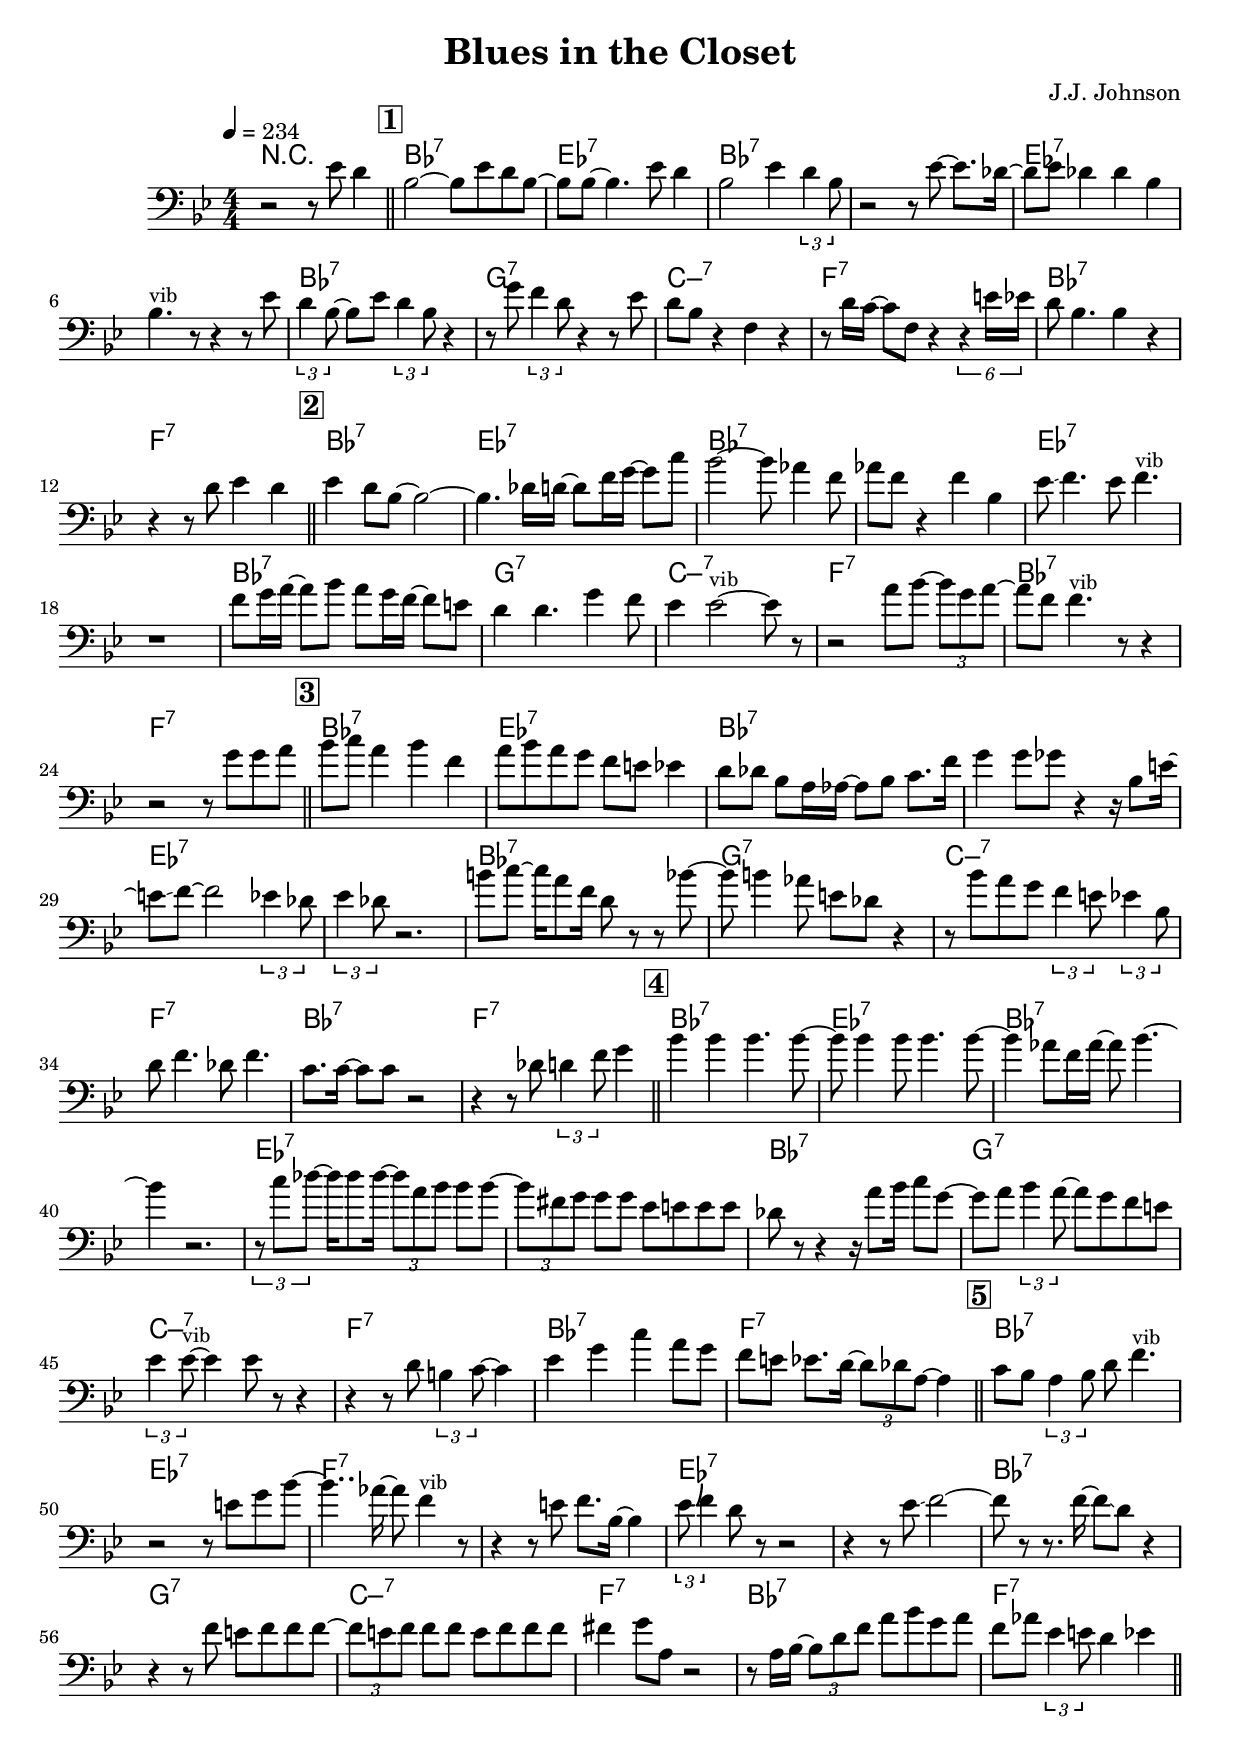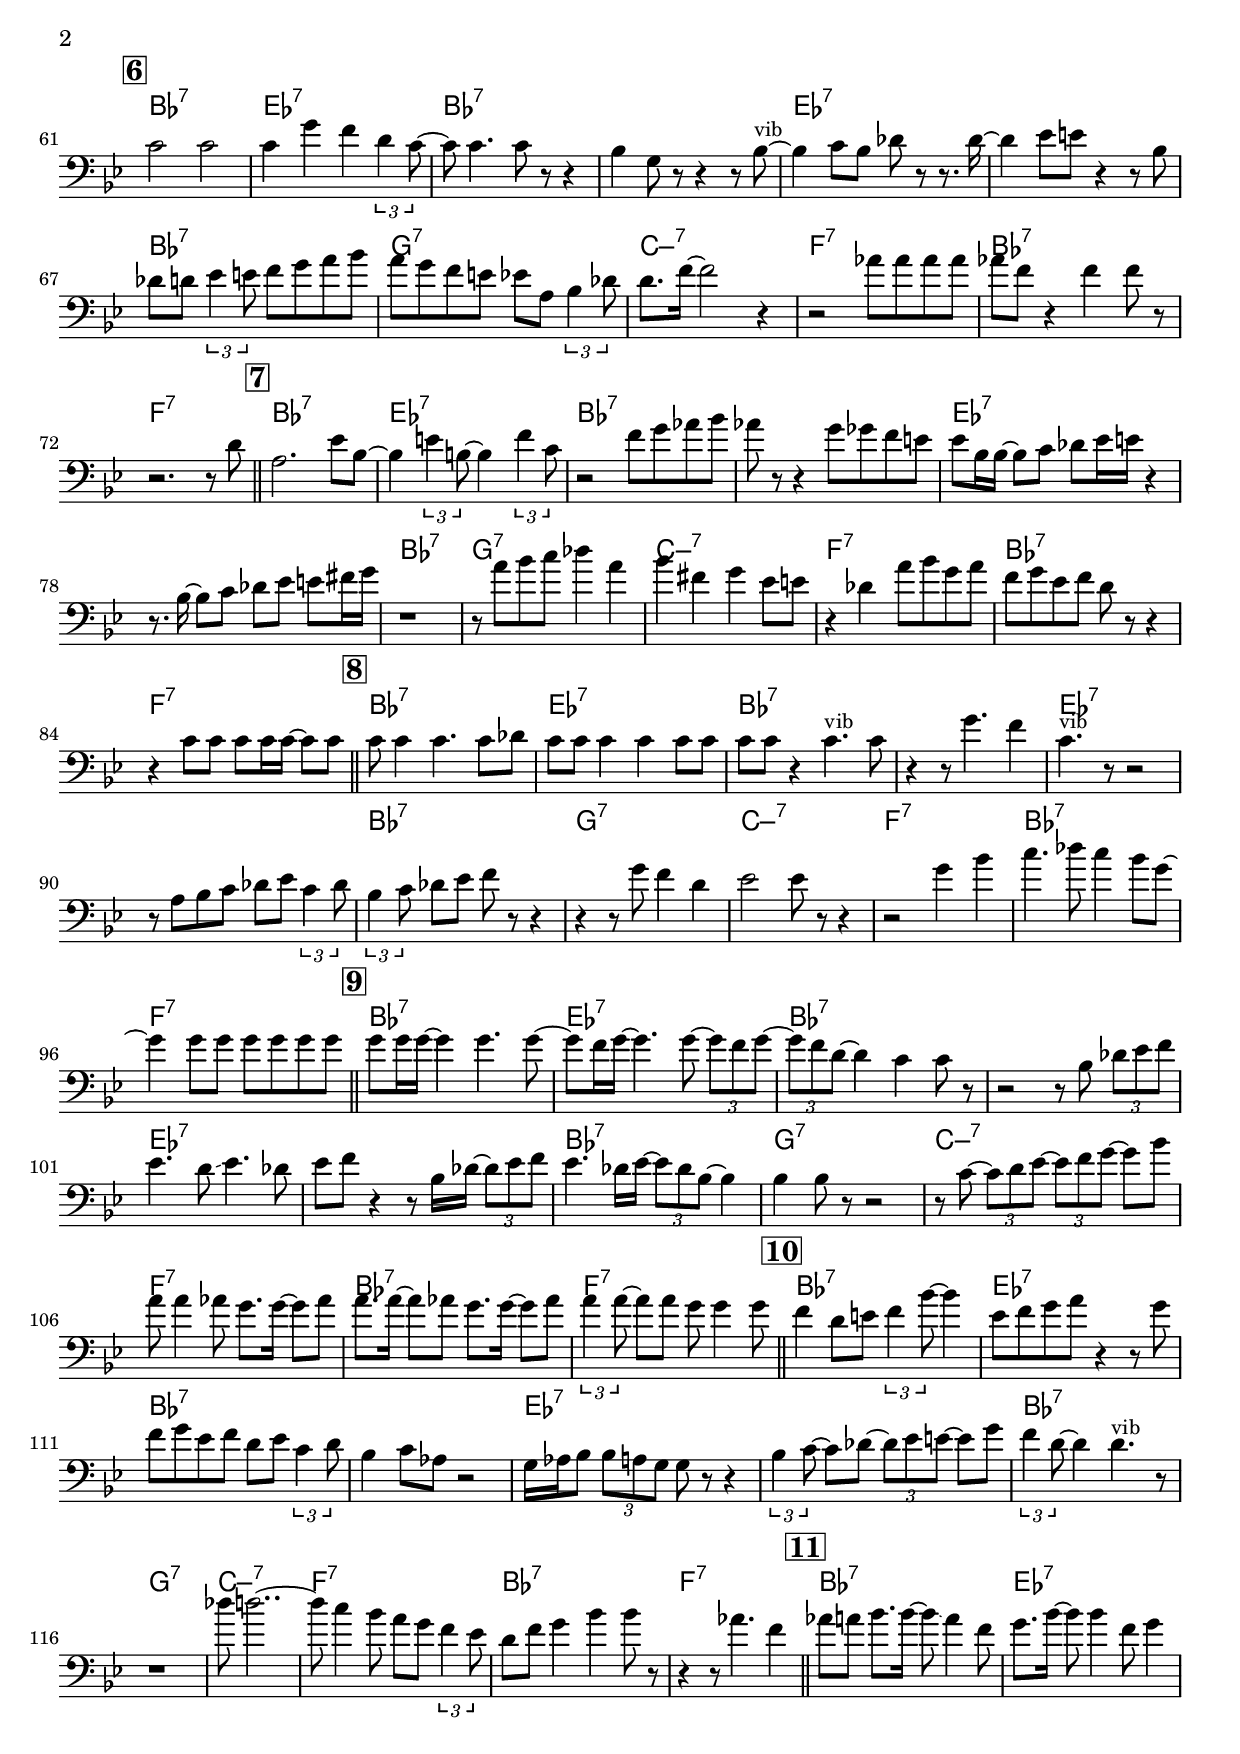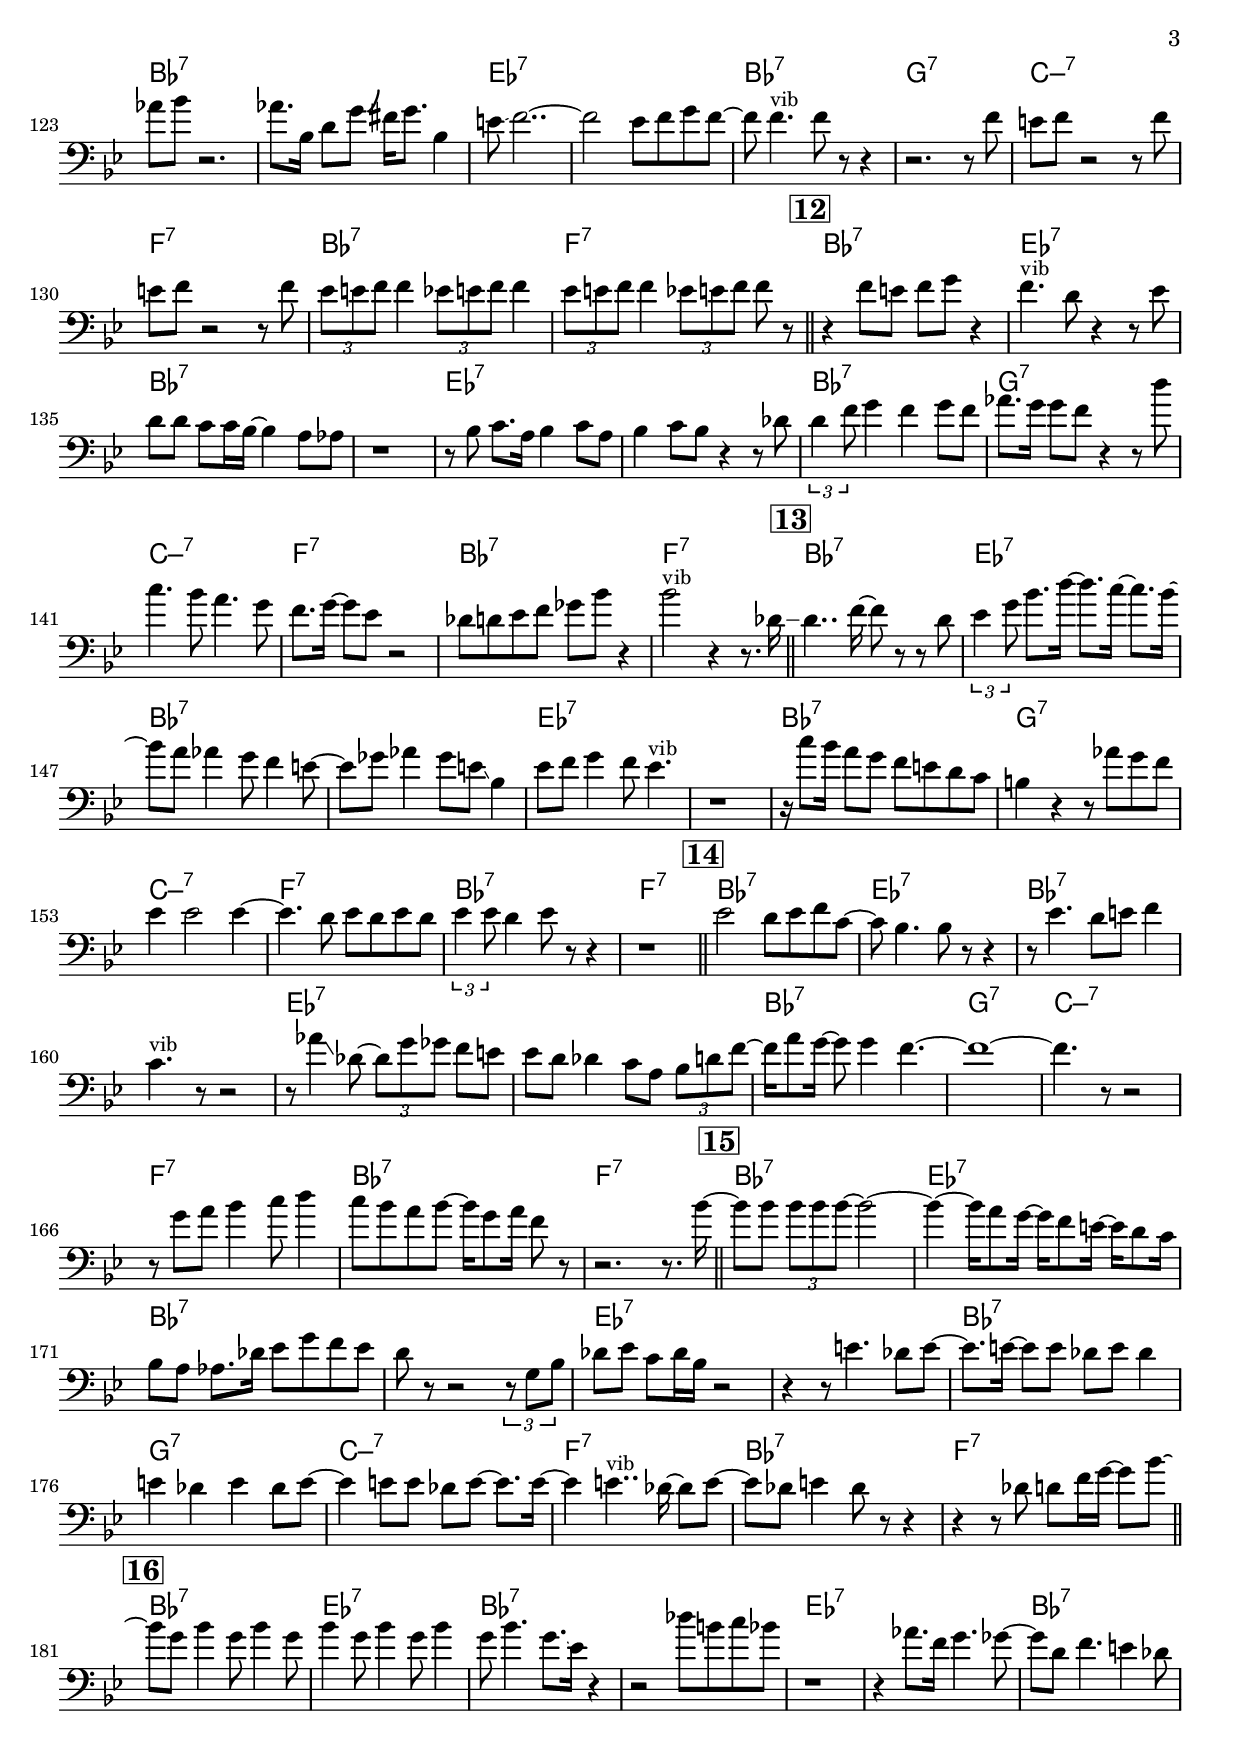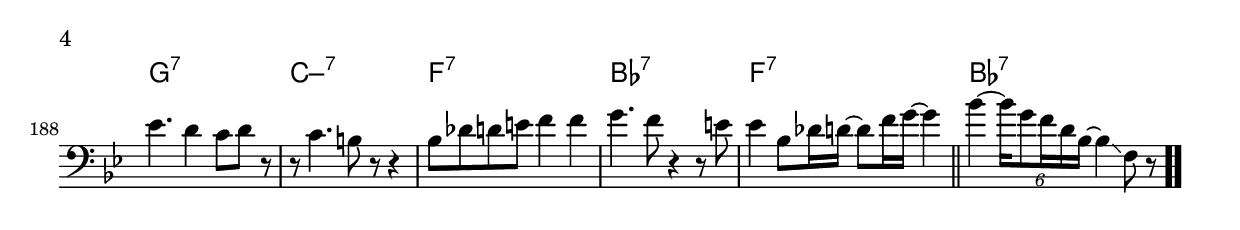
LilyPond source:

\version "2.13.2"

#(ly:set-option 'point-and-click #f)

\header {
  title = "Blues in the Closet"
  composer = "J.J. Johnson"
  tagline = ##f
}
global =
{
    \override Staff.TimeSignature #'style = #'()
    \time 4/4
    \clef "bass"
    \key bes \major
    \override Rest #'direction = #'0
    \override MultiMeasureRest #'staff-position = #0
}
\score
{
<<
    \transpose c' c'

    \new ChordNames { \chords {
      \set majorSevenSymbol = \markup { "maj7" }
      \set minorChordModifier = \markup { \char ##x2013 }
      | r1 
      | bes1:7 | es1:7 | bes1:7 | s1 | es1:7 | s1 | bes1:7 | g1:7 
      | c1:min7 | f1:7 | bes1:7 | f1:7 | bes1:7 | es1:7 | bes1:7 | s1 
      | es1:7 | s1 | bes1:7 | g1:7 | c1:min7 | f1:7 | bes1:7 | f1:7 
      | bes1:7 | es1:7 | bes1:7 | s1 | es1:7 | s1 | bes1:7 | g1:7 
      | c1:min7 | f1:7 | bes1:7 | f1:7 | bes1:7 | es1:7 | bes1:7 | s1 
      | es1:7 | s1 | bes1:7 | g1:7 | c1:min7 | f1:7 | bes1:7 | f1:7 
      | bes1:7 | es1:7 | f1:7 | s1 | es1:7 | s1 | bes1:7 | g1:7 
      | c1:min7 | f1:7 | bes1:7 | f1:7 | bes1:7 | es1:7 | bes1:7 | s1 
      | es1:7 | s1 | bes1:7 | g1:7 | c1:min7 | f1:7 | bes1:7 | f1:7 
      | bes1:7 | es1:7 | bes1:7 | s1 | es1:7 | s1 | bes1:7 | g1:7 
      | c1:min7 | f1:7 | bes1:7 | f1:7 | bes1:7 | es1:7 | bes1:7 | s1 
      | es1:7 | s1 | bes1:7 | g1:7 | c1:min7 | f1:7 | bes1:7 | f1:7 
      | bes1:7 | es1:7 | bes1:7 | s1 | es1:7 | s1 | bes1:7 | g1:7 
      | c1:min7 | f1:7 | bes1:7 | f1:7 | bes1:7 | es1:7 | bes1:7 | s1 
      | es1:7 | s1 | bes1:7 | g1:7 | c1:min7 | f1:7 | bes1:7 | f1:7 
      | bes1:7 | es1:7 | bes1:7 | s1 | es1:7 | s1 | bes1:7 | g1:7 
      | c1:min7 | f1:7 | bes1:7 | f1:7 | bes1:7 | es1:7 | bes1:7 | s1 
      | es1:7 | s1 | bes1:7 | g1:7 | c1:min7 | f1:7 | bes1:7 | f1:7 
      | bes1:7 | es1:7 | bes1:7 | s1 | es1:7 | s1 | bes1:7 | g1:7 
      | c1:min7 | f1:7 | bes1:7 | f1:7 | bes1:7 | es1:7 | bes1:7 | s1 
      | es1:7 | s1 | bes1:7 | g1:7 | c1:min7 | f1:7 | bes1:7 | f1:7 
      | bes1:7 | es1:7 | bes1:7 | s1 | es1:7 | s1 | bes1:7 | g1:7 
      | c1:min7 | f1:7 | bes1:7 | f1:7 | bes1:7 | es1:7 | bes1:7 | s1 
      | es1:7 | s1 | bes1:7 | g1:7 | c1:min7 | f1:7 | bes1:7 | f1:7 
      | bes1:7|
      }
      }

    \new Staff
    <<
    \transpose c' c'

    {
      \global
  		%\override Score.MetronomeMark #'transparent = ##t
  		%\override Score.MetronomeMark #'stencil = ##f
  		
  		\override HorizontalBracket #'direction = #UP
  		\override HorizontalBracket #'bracket-flare = #'(0 . 0)
  		
  		\override TextSpanner #'dash-fraction = #1.0
  		\override TextSpanner #'bound-details #'left #'text = \markup{ \concat{\draw-line #'(0 . -1.0) \draw-line #'(1.0 . 0) }}
  		\override TextSpanner #'bound-details #'right #'text = \markup{ \concat{ \draw-line #'(1.0 . 0) \draw-line #'(0 . -1.0) }}
          \set Score.markFormatter = #format-mark-box-numbers


      \tempo 4 = 234
      \set Score.currentBarNumber = #0
     
      | r2 r8 es'8 d'4 
      \bar "||" \mark \default bes2~ bes8 es'8 d'8 bes8~ 
      | bes8 bes8~ bes4. es'8 d'4 
      | bes2 es'4 \tuplet 3/2 {d'4 bes8} 
      | r2 r8 es'8~ es'8. des'16~ 
      | des'8 es'8 des'4 des'4 bes4 
      | bes4.^\markup{\left-align \small vib} r8 r4 r8 es'8 
      | \tuplet 3/2 {d'4 bes8~} bes8 es'8 \tuplet 3/2 {d'4 bes8} r4 
      | r8 g'8 \tuplet 3/2 {f'4 d'8} r4 r8 es'8 
      | d'8 bes8 r4 f4 r4 
      | r8 d'16 c'16~ c'8 f8 r4 \tuplet 6/4 {r4 e'16 es'16} 
      | d'8 bes4. bes4 r4 
      | r4 r8 d'8 es'4 d'4 
      \bar "||" \mark \default es'4 d'8 bes8~ bes2~ 
      | bes4. des'16 d'16~ d'8 f'16 g'16~ g'8 c''8 
      | bes'2~ bes'8 aes'4 f'8 
      | aes'8 f'8 r4 f'4 bes4 
      | es'8\glissando  f'4. es'8 f'4.^\markup{\left-align \small vib} 
      | r1 
      | f'8 g'16 a'16~ a'8 bes'8 a'8 g'16 f'16~ f'8 e'8 
      | d'4 d'4. g'4 f'8 
      | es'4 es'2~^\markup{\left-align \small vib} es'8 r8 
      | r2 a'8 bes'8~ \tuplet 3/2 {bes'8 g'8 a'8~} 
      | a'8 f'8 f'4.^\markup{\left-align \small vib} r8 r4 
      | r2 r8 g'8 g'8 a'8 
      \bar "||" \mark \default bes'8 c''8 a'4 bes'4 f'4 
      | a'8 bes'8 a'8 g'8 f'8 e'8 es'4 
      | d'8 des'8 bes8 a16 aes16~ aes8 bes8 c'8. f'16 
      | g'4 g'8 ges'8 r4 r16 bes8 e'16~ 
      | e'8\glissando  f'8~ f'2 \tuplet 3/2 {es'4 des'8} 
      | \tuplet 3/2 {es'4 des'8} r2. 
      | b'8 c''8~ c''16 a'8 f'16 d'8 r8 r8 bes'8~ 
      | bes'8 b'4 aes'8 e'8 des'8 r4 
      | r8 bes'8 a'8 g'8 \tuplet 3/2 {f'4 e'8} \tuplet 3/2 {es'4 bes8} 
      | d'8 f'4. des'8 f'4. 
      | c'8. c'16~ c'8 c'8 r2 
      | r4 r8 des'8 \tuplet 3/2 {d'4 f'8} g'4 
      \bar "||" \mark \default bes'4 bes'4 bes'4. bes'8~ 
      | bes'8 bes'4 bes'8 bes'4. bes'8~ 
      | bes'4 aes'8 f'16 aes'16~ aes'8 bes'4.~ 
      | bes'4 r2. 
      | \tuplet 3/2 {r8 c''8 des''8~} des''16 des''8 des''16~ \tuplet 3/2 {des''8 a'8 bes'8} bes'8 bes'8~ 
      | \tuplet 3/2 {bes'8 fis'8 g'8} g'8 g'8 es'8 e'8 e'8 e'8 
      | des'8 r8 r4 r16 a'8 bes'16 c''8 g'8~ 
      | g'8 a'8 \tuplet 3/2 {bes'4 a'8~} a'8 g'8 f'8 e'8 
      | \tuplet 3/2 {es'4 es'8~^\markup{\left-align \small vib}} es'4 es'8 r8 r4 
      | r4 r8 d'8 \tuplet 3/2 {b4 c'8~} c'4 
      | es'4 g'4 c''4 a'8 g'8 
      | f'8 e'8 es'8. d'16~ \tuplet 3/2 {d'8 des'8 a8~} a4 
      \bar "||" \mark \default c'8 bes8 \tuplet 3/2 {a4 bes8} d'8 f'4.^\markup{\left-align \small vib} 
      | r2 r8 e'8 g'8 bes'8~ 
      | bes'4.. aes'16~ aes'8 f'4^\markup{\left-align \small vib} r8 
      | r4 r8 e'8 f'8. bes16~ bes4 
      | \tuplet 3/2 {es'8\bendAfter #+4  f'4} d'8 r8 r2 
      | r4 r8 es'8\glissando  f'2~ 
      | f'8 r8 r8. f'16~ f'8\glissando  d'8 r4 
      | r4 r8 f'8 e'8 f'8 f'8 f'8~ 
      | \tuplet 3/2 {f'8 e'8 f'8} f'8 f'8 e'8 f'8 f'8 f'8 
      | fis'4 g'8 a8 r2 
      | r8 a16 bes16~ \tuplet 3/2 {bes8 d'8 f'8} a'8 bes'8 g'8 a'8 
      | f'8 aes'8 \tuplet 3/2 {es'4 e'8} d'4 es'4 
      \bar "||" \mark \default c'2 c'2 
      | c'4 g'4 f'4 \tuplet 3/2 {d'4 c'8~} 
      | c'8 c'4. c'8 r8 r4 
      | bes4 g8 r8 r4 r8 bes8~^\markup{\left-align \small vib} 
      | bes4 c'8 bes8 des'8 r8 r8. des'16~ 
      | des'4 es'8 e'8 r4 r8 bes8 
      | des'8 d'8 \tuplet 3/2 {es'4 e'8} f'8 g'8 a'8 bes'8 
      | a'8 g'8 f'8 e'8 es'8 a8 \tuplet 3/2 {bes4 des'8} 
      | d'8. f'16~ f'2 r4 
      | r2 aes'8 aes'8 aes'8 aes'8 
      | aes'8 f'8 r4 f'4 f'8 r8 
      | r2. r8 d'8 
      \bar "||" \mark \default a2. es'8 bes8~ 
      | bes4 \tuplet 3/2 {e'4 b8~} b4 \tuplet 3/2 {f'4 c'8} 
      | r2 f'8 g'8 aes'8 bes'8 
      | aes'8 r8 r4 g'8 ges'8 f'8 e'8 
      | es'8 bes16 bes16~ bes8 c'8 des'8 es'16 e'16 r4 
      | r8. bes16~ bes8 c'8 des'8 es'8 e'8 fis'16 g'16 
      | r1 
      | r8 a'8 bes'8 c''8 des''4 a'4 
      | bes'4 fis'4 g'4 es'8 e'8 
      | r4 des'4 a'8 bes'8 g'8 a'8 
      | f'8 g'8 es'8 f'8 d'8 r8 r4 
      | r4 c'8 c'8 c'8 c'16 c'16~ c'8 c'8 
      \bar "||" \mark \default c'8 c'4 c'4. c'8 des'8 
      | c'8 c'8 c'4 c'4 c'8 c'8 
      | c'8 c'8 r4 c'4.^\markup{\left-align \small vib} c'8 
      | r4 r8 g'4. f'4 
      | c'4.^\markup{\left-align \small vib} r8 r2 
      | r8 a8 bes8 c'8 des'8 es'8 \tuplet 3/2 {c'4 des'8} 
      | \tuplet 3/2 {bes4 c'8} des'8 es'8 f'8 r8 r4 
      | r4 r8 g'8 f'4 d'4 
      | es'2 es'8 r8 r4 
      | r2 g'4 bes'4 
      | c''4. des''8 c''4 bes'8 g'8~ 
      | g'4 g'8 g'8 g'8 g'8 g'8 g'8 
      \bar "||" \mark \default g'8 g'16 g'16~ g'4 g'4. g'8~ 
      | g'8 f'16 g'16~ g'4. g'8~ \tuplet 3/2 {g'8 f'8 g'8~} 
      | \tuplet 3/2 {g'8 f'8 d'8~} d'4 c'4 c'8 r8 
      | r2 r8 bes8 \tuplet 3/2 {des'8 es'8 f'8} 
      | es'4. d'8\glissando  es'4. des'8 
      | es'8 f'8 r4 r8 bes16 des'16~ \tuplet 3/2 {des'8 es'8 f'8} 
      | es'4. des'16 es'16~ \tuplet 3/2 {es'8 des'8 bes8~} bes4 
      | bes4 bes8 r8 r2 
      | r8 c'8~ \tuplet 3/2 {c'8 d'8 es'8~} \tuplet 3/2 {es'8 f'8 g'8~} g'8 bes'8 
      | a'8 a'4 aes'8 g'8. g'16~ g'8 aes'8 
      | a'8. a'16~ a'8 aes'8 g'8. g'16~ g'8 aes'8 
      | \tuplet 3/2 {a'4 a'8~} a'8 a'8 g'8 g'4 g'8 
      \bar "||" \mark \default f'4 d'8 e'8 \tuplet 3/2 {f'4 bes'8~} bes'4 
      | es'8 f'8 g'8 a'8 r4 r8 g'8 
      | f'8 g'8 es'8 f'8 d'8 es'8 \tuplet 3/2 {c'4 d'8} 
      | bes4 c'8 aes8 r2 
      | g16 aes16 bes8 \tuplet 3/2 {bes8 a8 g8} g8 r8 r4 
      | \tuplet 3/2 {bes4 c'8~} c'8 des'8~ \tuplet 3/2 {des'8 es'8 e'8~} e'8 g'8 
      | \tuplet 3/2 {f'4 d'8~} d'4 d'4.^\markup{\left-align \small vib} r8 
      | r1 
      | des''8 d''2..~ 
      | d''8 c''4 bes'8 a'8 g'8 \tuplet 3/2 {f'4 es'8} 
      | d'8 f'8 g'4 bes'4 bes'8 r8 
      | r4 r8 aes'4. f'4 
      \bar "||" \mark \default aes'8 a'8 bes'8. bes'16~ bes'8\glissando  a'4 f'8 
      | g'8. bes'16~ bes'8 bes'4 f'8 g'4 
      | aes'8 bes'8 r2. 
      | aes'8. bes16 d'8 g'8\bendAfter #+4  fis'16 g'8. bes4 
      | e'8\glissando  f'2..~ 
      | f'2 es'8 f'8 g'8 f'8~ 
      | f'8 f'4.^\markup{\left-align \small vib} f'8 r8 r4 
      | r2. r8 f'8 
      | e'8 f'8 r2 r8 f'8 
      | e'8 f'8 r2 r8 f'8 
      | \tuplet 3/2 {es'8 e'8 f'8} f'4 \tuplet 3/2 {es'8 e'8 f'8} f'4 
      | \tuplet 3/2 {es'8 e'8 f'8} f'4 \tuplet 3/2 {es'8\glissando  e'8 f'8} f'8 r8 
      \bar "||" \mark \default r4 f'8 e'8 f'8 g'8 r4 
      | f'4.^\markup{\left-align \small vib} d'8 r4 r8 es'8 
      | d'8 d'8 c'8 c'16 bes16~ bes4 a8 aes8 
      | r1 
      | r8 bes8 c'8. a16 bes4 c'8 a8 
      | bes4 c'8 bes8 r4 r8 des'8 
      | \tuplet 3/2 {d'4 f'8} g'4 f'4 g'8 f'8 
      | aes'8. g'16 g'8 f'8 r4 r8 d''8 
      | c''4. bes'8 a'4. g'8 
      | f'8. g'16~ g'8 es'8 r2 
      | des'8 d'8 es'8 f'8 ges'8 bes'8 r4 
      | bes'2^\markup{\left-align \small vib} r4 r8. des'16\glissando  
      \bar "||" \mark \default d'4.. f'16~ f'8 r8 r8 d'8 
      | \tuplet 3/2 {es'4 g'8} bes'8. d''16~ d''8. c''16~ c''8. bes'16~ 
      | bes'8 a'8 aes'4 g'8 f'4 e'8~ 
      | e'8 ges'8 aes'4 ges'8 e'8\glissando  bes4 
      | es'8 f'8 g'4 f'8 es'4.^\markup{\left-align \small vib} 
      | r1 
      | r16 c''8 bes'16 a'8 g'8 f'8 e'8 d'8 c'8 
      | b4 r4 r8 aes'8 g'8 f'8 
      | es'4 es'2 es'4~ 
      | es'4. d'8 es'8 d'8 es'8 d'8 
      | \tuplet 3/2 {es'4 es'8} d'4 es'8 r8 r4 
      | r1 
      \bar "||" \mark \default es'2 d'8 es'8 f'8 c'8~ 
      | c'8 bes4. bes8 r8 r4 
      | r8 es'4. d'8 e'8 f'4 
      | c'4.^\markup{\left-align \small vib} r8 r2 
      | r8 aes'4\glissando  des'8~ \tuplet 3/2 {des'8 g'8 ges'8} f'8 e'8 
      | es'8 d'8 des'4 c'8 a8 \tuplet 3/2 {bes8 d'8 f'8~} 
      | f'16 a'8 g'16~ g'8 g'4 f'4.~ 
      | f'1~ 
      | f'4. r8 r2 
      | r8 g'8 a'8 bes'4 c''8 d''4 
      | c''8 bes'8 a'8 bes'8~ bes'16 g'8 a'16 f'8 r8 
      | r2. r8. bes'16~ 
      \bar "||" \mark \default bes'8 bes'8 \tuplet 3/2 {bes'8 bes'8 bes'8~} bes'2~ 
      | bes'4~ bes'16 a'8 g'16~ g'16 f'8 e'16~ e'16 d'8 c'16 
      | bes8 a8 aes8. des'16 es'8 g'8 f'8 es'8 
      | d'8 r8 r2 \tuplet 3/2 {r8 g8 bes8} 
      | des'8 es'8 c'8 des'16 bes16 r2 
      | r4 r8 e'4. des'8 e'8~ 
      | e'8. e'16~ e'8 e'8 des'8 e'8 des'4 
      | e'4 des'4 e'4 des'8 e'8~ 
      | e'4 e'8 e'8 des'8 e'8~ e'8. e'16~ 
      | e'4 e'4..^\markup{\left-align \small vib} des'16~ des'8 e'8~ 
      | e'8 des'8 e'4 des'8 r8 r4 
      | r4 r8 des'8 d'8 f'16 g'16~ g'8 bes'8~ 
      \bar "||" \mark \default bes'8 g'8 bes'4 g'8 bes'4 g'8 
      | bes'4 g'8 bes'4 g'8 bes'4 
      | g'8 bes'4. g'8.\glissando  es'16 r4 
      | r2 des''8 b'8 c''8 bes'8 
      | r1 
      | r4 aes'8. f'16 g'4. ges'8~ 
      | ges'8 d'8 f'4. e'4 des'8 
      | es'4. d'4 c'8 d'8 r8 
      | r8 c'4. b8 r8 r4 
      | bes8 des'8 d'8 e'8 f'4 f'4 
      | g'4. f'8 r4 r8 e'8 
      | es'4 bes8 des'16 d'16~ d'8 f'16 g'16~ g'4 
      \bar "||" bes'4~ \tuplet 6/4 {bes'16 g'8 f'16 d'16 bes16~} bes4\glissando  f8 r8\bar  ".."
    }
    >>
>>    
}
